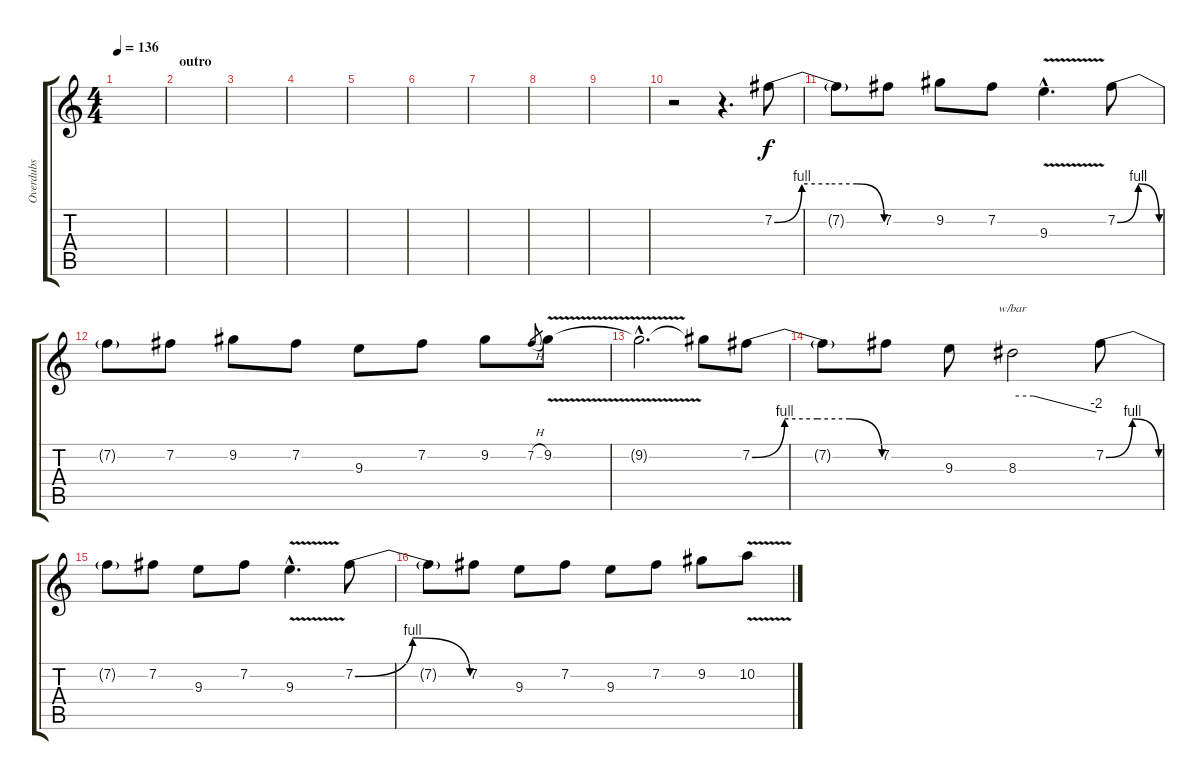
\track ("Overdubs" "Overdubs") {instrument distortionguitar}
\staff {score tabs}
\tuning (E4 B3 G3 D3 A2 E2) {hide}
\ts (4 4)
\tempo 136
\clef g2
\ks c
|
\section ("" "outro")
|
|
|
|
|
|
|
|
r.2 r.4{d} 7.2{be (custom 0 0 15 4 30 4 45 4 60 0)}.8 |
7.2{t}.8 7.2.8 9.2.8 7.2.8 9.3{v hac}.4{d} 7.2{be (bendrelease 0 0 15 4 45 4 60 0)}.8 |
7.2{t}.8 7.2.8 9.2.8 7.2.8 9.3.8 7.2.8 9.2.8 7.2{h}.8{gr} 9.2{v}.8 |
9.2{hac t}.2{d} 9.2{t}.8 7.2{be (custom 0 0 15 4 30 4 45 4 60 0)}.8 |
7.2{t}.8 7.2.8 9.3.8 8.3.2{tbe (custom default 0 0 15 0 60 -8)} 7.2{be (bendrelease 0 0 15 4 45 4 60 0)}.8 |
7.2{t}.8 7.2.8 9.3.8 7.2.8 9.3{v hac}.4{d} 7.2{be (bendrelease 0 0 15 4 45 4 60 0)}.8 |
7.2{t}.8 7.2.8 9.3.8 7.2.8 9.3.8 7.2.8 9.2.8 10.2{v}.8
